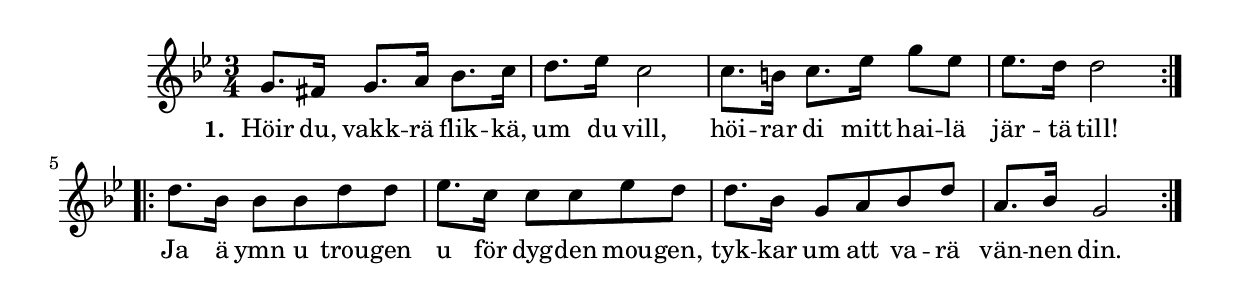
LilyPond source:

{
\time 3/4
\key g \minor

\repeat volta 2 { 
 g'8. fis'16 g'8. a'16 bes'8. c''16  | 
 d''8. ees''16 c''2  | 
 c''8. b'16 c''8. ees''16 g''8 ees''  | 
 ees''8. d''16 d''2  |
 } %( endrepeat )% 
\repeat volta 2 { 
 d''8. bes'16 bes'8 bes' d'' d''  | 
 ees''8. c''16 c''8 c'' ees'' d''  | 
 d''8. bes'16 g'8 a' bes' d''  | 
 a'8. bes'16 g'2  |
 } %( endrepeat )% 
 }
 \addlyrics {
     \set stanza = #"1. "
     Höir du, vakk -- rä flik -- kä, um du vill, höi -- rar di mitt hai -- lä
     jär -- tä till! Ja ä ymn u trou -- gen u för dyg -- den mou -- gen,
     tyk -- kar um att va -- rä vän -- nen din.
}
